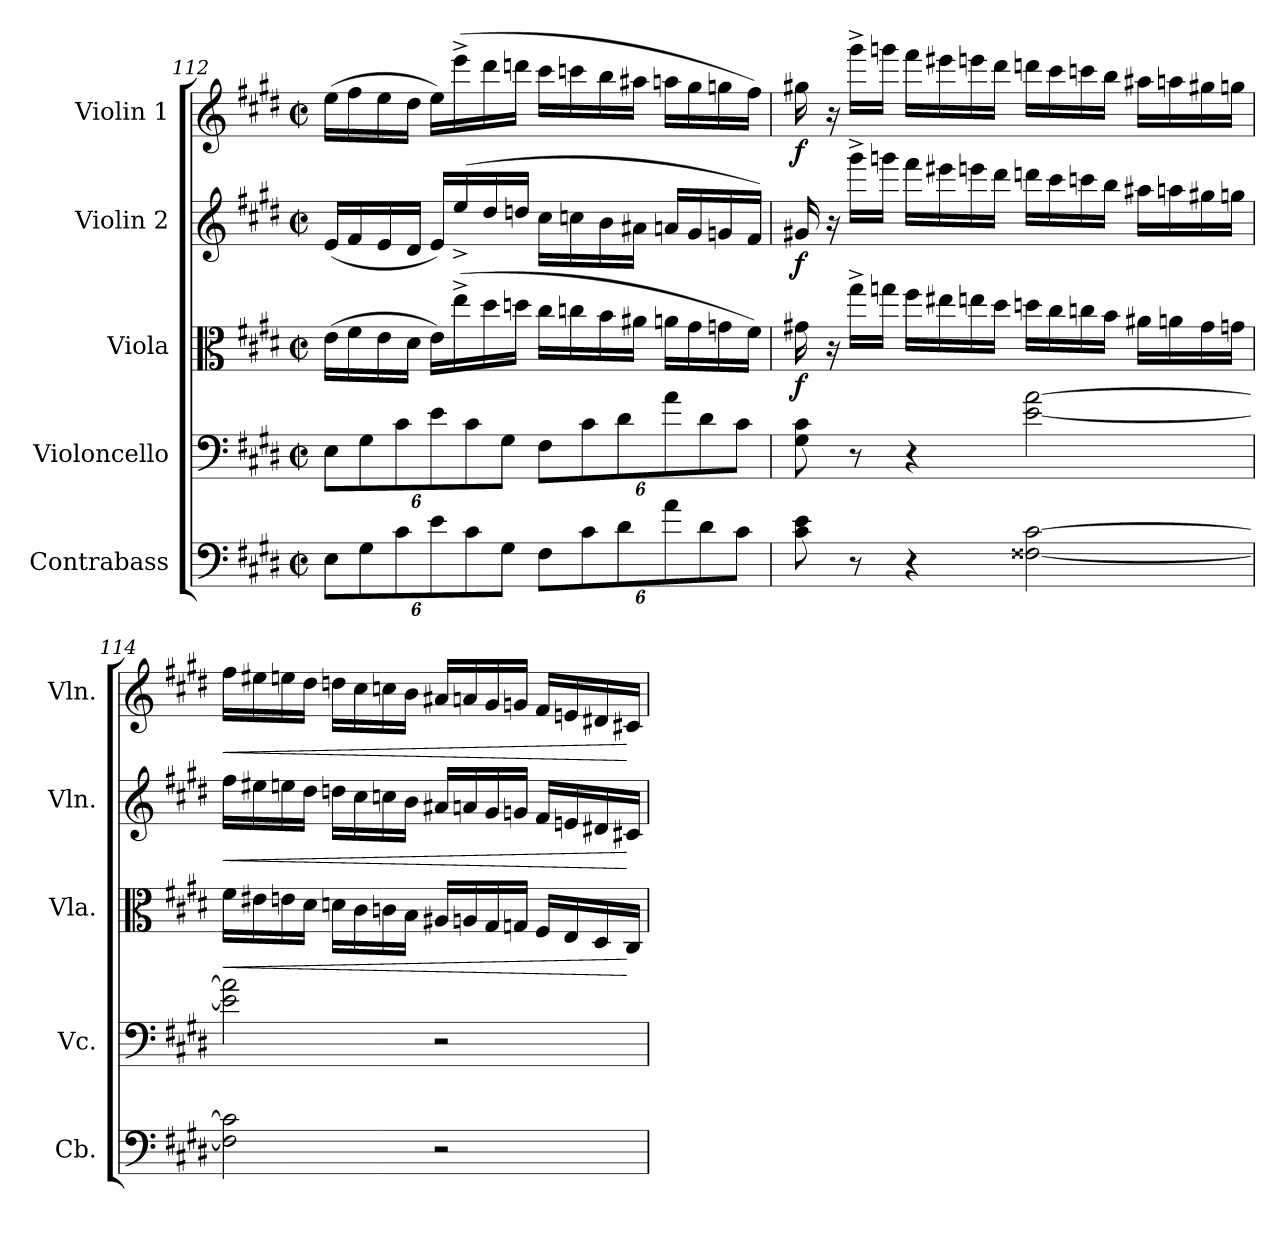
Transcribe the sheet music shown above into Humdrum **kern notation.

**kern	**kern	**kern	**dynam	**kern	**dynam	**kern	**dynam
*part5	*part4	*part3	*part3	*part2	*part2	*part1	*part1
*staff5	*staff4	*staff3	*staff3	*staff2	*staff2	*staff1	*staff1
*I"Contrabass	*I"Violoncello	*I"Viola	*	*I"Violin 2	*	*I"Violin 1	*
*I'Cb.	*I'Vc.	*I'Vla.	*	*I'Vln.	*	*I'Vln.	*
*clefF4	*clefF4	*clefC3	*	*clefG2	*	*clefG2	*
*ITrd7c12	*	*	*	*	*	*	*
*k[f#c#g#d#]	*k[f#c#g#d#]	*k[f#c#g#d#]	*	*k[f#c#g#d#]	*	*k[f#c#g#d#]	*
*M2/2	*M2/2	*M2/2	*	*M2/2	*	*M2/2	*
*met(c|)	*met(c|)	*met(c|)	*	*met(c|)	*	*met(c|)	*
*Xbrackettup	*Xbrackettup	*	*	*	*	*	*
=112	=112	=112	=112	=112	=112	=112	=112
12EE\L	12E\L	(16e\LL	.	(16e/LL	.	(16ee\LL	.
.	.	16f#\	.	16f#/	.	16ff#\	.
12GG#\	12G#\	.	.	.	.	.	.
.	.	16e\	.	16e/	.	16ee\	.
12C#\	12c#\	.	.	.	.	.	.
.	.	16d#\JJ	.	16d#/JJ	.	16dd#\JJ	.
12E\	12e\	16e\LL)	.	16e/LL)	.	16ee\LL)	.
.	.	(16ee^\	.	(16ee^/	.	(16eee^\	.
12C#\	12c#\	.	.	.	.	.	.
.	.	16dd#\	.	16dd#/	.	16ddd#\	.
12GG#\J	12G#\J	.	.	.	.	.	.
.	.	16ddn\JJ	.	16ddn/JJ	.	16dddn\JJ	.
12FF#\L	12F#\L	16cc#\LL	.	16cc#\LL	.	16ccc#\LL	.
.	.	16ccn\	.	16ccn\	.	16cccn\	.
12C#\	12c#\	.	.	.	.	.	.
.	.	16b\	.	16b\	.	16bb\	.
12D#\	12d#\	.	.	.	.	.	.
.	.	16a#X\JJ	.	16a#X\JJ	.	16aa#X\JJ	.
12A\	12a\	16an\LL	.	16an/LL	.	16aan\LL	.
.	.	16g#\	.	16g#/	.	16gg#\	.
12D#\	12d#\	.	.	.	.	.	.
.	.	16gn\	.	16gn/	.	16ggn\	.
12C#\J	12c#\J	.	.	.	.	.	.
.	.	16f#\JJ)	.	16f#/JJ)	.	16ff#\JJ)	.
!!LO:LB:g=z
=113	=113	=113	=113	=113	=113	=113	=113
!	!	!	!LO:DY:b	!	!LO:DY:b	!	!LO:DY:b
8C#\ 8E\	8G#\ 8c#\	16g#X\	f	16g#X/	f	16gg#X\	f
.	.	16r	.	16r	.	16r	.
8r	8r	16gg#^\LL	.	16ggg#^\LL	.	16ggg#^\LL	.
.	.	16ggn\JJ	.	16gggn\JJ	.	16gggn\JJ	.
4r	4r	16ff#\LL	.	16fff#\LL	.	16fff#\LL	.
.	.	16ee#X\	.	16eee#X\	.	16eee#X\	.
.	.	16een\	.	16eeen\	.	16eeen\	.
.	.	16dd#\JJ	.	16ddd#\JJ	.	16ddd#\JJ	.
[2FF##X\ [2C#\	[2e\ [2a\	16ddn\LL	.	16dddn\LL	.	16dddn\LL	.
.	.	16cc#\	.	16ccc#\	.	16ccc#\	.
.	.	16ccn\	.	16cccn\	.	16cccn\	.
.	.	16b\JJ	.	16bb\JJ	.	16bb\JJ	.
.	.	16a#X\LL	.	16aa#X\LL	.	16aa#X\LL	.
.	.	16an\	.	16aan\	.	16aan\	.
.	.	16g#\	.	16gg#X\	.	16gg#X\	.
.	.	16gn\JJ	.	16ggn\JJ	.	16ggn\JJ	.
!!LO:PB:g=z
=114	=114	=114	=114	=114	=114	=114	=114
!	!	!	!LO:HP:b	!	!LO:HP:b	!	!LO:HP:b
2FF##\] 2C#\]	2e\] 2a\]	16f#\LL	<	16ff#\LL	<	16ff#\LL	<
.	.	16e#X\	.	16ee#X\	.	16ee#X\	.
.	.	16en\	.	16een\	.	16een\	.
.	.	16d#\JJ	.	16dd#\JJ	.	16dd#\JJ	.
.	.	16dn\LL	.	16ddn\LL	.	16ddn\LL	.
.	.	16c#\	.	16cc#\	.	16cc#\	.
.	.	16cn\	.	16ccn\	.	16ccn\	.
.	.	16B\JJ	.	16b\JJ	.	16b\JJ	.
2r	2r	16A#X/LL	.	16a#X/LL	.	16a#X/LL	.
.	.	16An/	.	16an/	.	16an/	.
.	.	16G#/	.	16g#/	.	16g#/	.
.	.	16Gn/JJ	.	16gn/JJ	.	16gn/JJ	.
.	.	16F#/LL	.	16f#/LL	.	16f#/LL	.
.	.	16E/	.	16en/	.	16en/	.
.	.	16D#/	.	16d#X/	.	16d#X/	.
.	.	16C#/JJ	[	16c#X/JJ	[	16c#X/JJ	[
=	=	=	=	=	=	=	=
*-	*-	*-	*-	*-	*-	*-	*-
